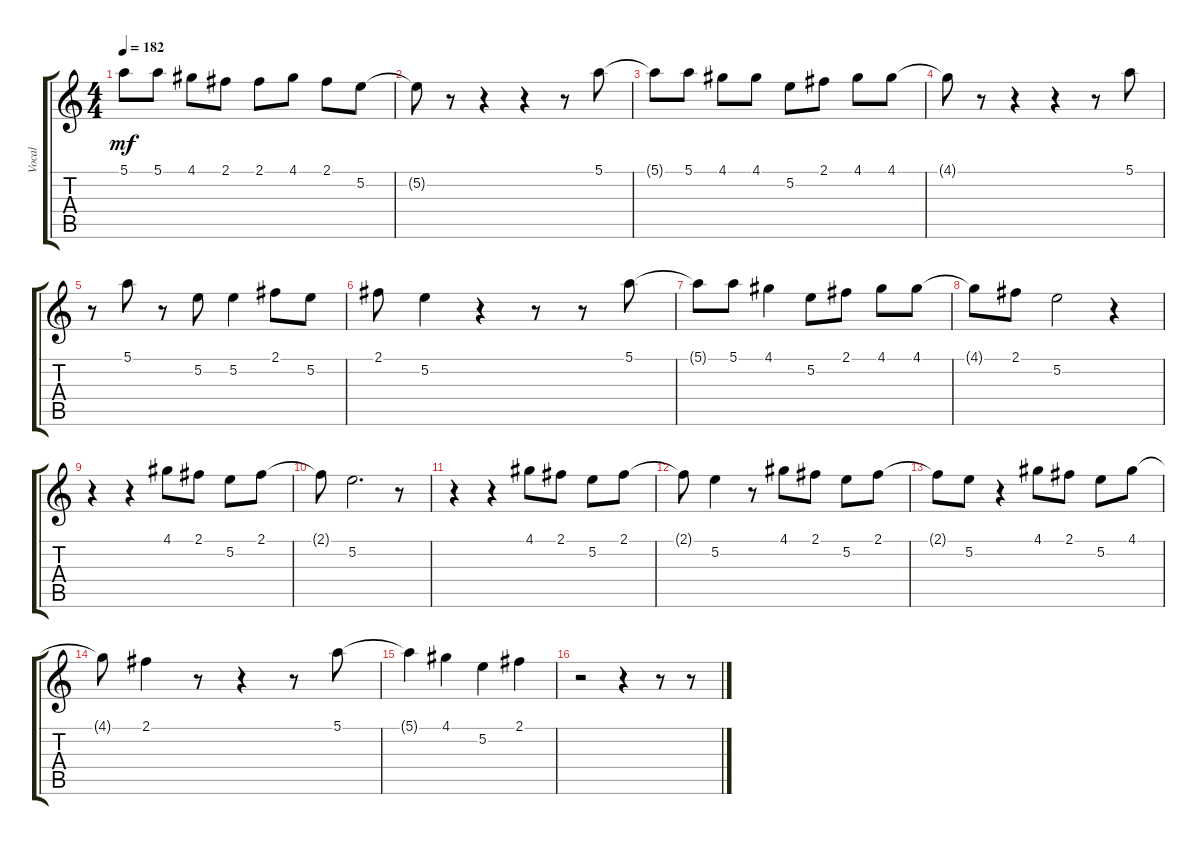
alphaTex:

\track ("Vocal" "Vocal") {instrument acousticguitarsteel}
\staff {score tabs}
\tuning (E4 B3 G3 D3 A2 E2) {hide}
\ts (4 4)
\tempo 182
\clef g2
\ks c
5.1{t}.8{dy mf} 5.1.8 4.1.8 2.1.8 2.1.8 4.1.8 2.1.8 5.2.8 |
5.2{t}.8 r.8 r.4 r.4 r.8 5.1.8 |
5.1{t}.8 5.1.8 4.1.8 4.1.8 5.2.8 2.1.8 4.1.8 4.1.8 |
4.1{t}.8 r.8 r.4 r.4 r.8 5.1.8 |
r.8 5.1.8 r.8 5.2.8 5.2.4 2.1.8 5.2.8 |
2.1.8 5.2.4 r.4 r.8 r.8 5.1.8 |
5.1{t}.8 5.1.8 4.1.4 5.2.8 2.1.8 4.1.8 4.1.8 |
4.1{t}.8 2.1.8 5.2.2 r.4 |
r.4 r.4 4.1.8 2.1.8 5.2.8 2.1.8 |
2.1{t}.8 5.2.2{d} r.8 |
r.4 r.4 4.1.8 2.1.8 5.2.8 2.1.8 |
2.1{t}.8 5.2.4 r.8 4.1.8 2.1.8 5.2.8 2.1.8 |
2.1{t}.8 5.2.8 r.4 4.1.8 2.1.8 5.2.8 4.1.8 |
4.1{t}.8 2.1.4 r.8 r.4 r.8 5.1.8 |
5.1{t}.4 4.1.4 5.2.4 2.1.4 |
r.2 r.4 r.8 r.8
